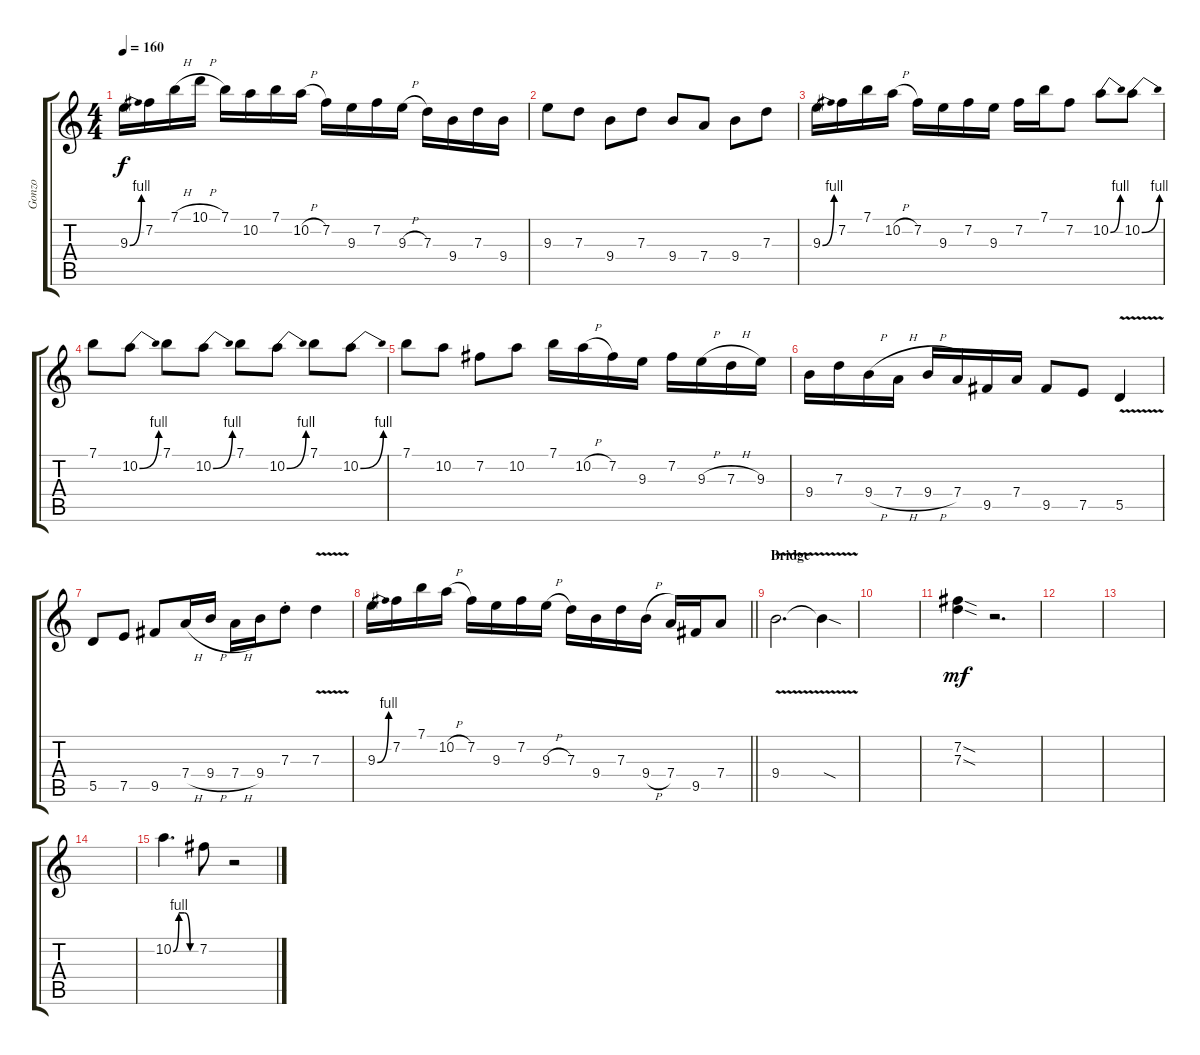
\track ("Gonzo" "Gonzo") {instrument distortionguitar}
\staff {score tabs}
\tuning (E4 B3 G3 D3 A2 E2) {hide}
\ts (4 4)
\tempo 160
\clef g2
\ks c
9.3{be (bend 0 0 60 4)}.16{dy f} 7.2.16 7.1{h}.16 10.1{h}.16 7.1.16 10.2.16 7.1.16 10.2{h}.16 7.2.16 9.3.16 7.2.16 9.3{h}.16 7.3.16 9.4.16 7.3.16 9.4.16 |
9.3.8 7.3.8 9.4.8 7.3.8 9.4.8 7.4.8 9.4.8 7.3.8 |
9.3{be (bend 0 0 60 4)}.16 7.2.16 7.1.16 10.2{h}.16 7.2.16 9.3.16 7.2.16 9.3.16 7.2.16 7.1.16 7.2.8 10.2{be (bend 0 0 60 4)}.8 10.2{be (bend 0 0 60 4)}.8 |
7.1.8 10.2{be (bend 0 0 60 4)}.8 7.1.8 10.2{be (bend 0 0 60 4)}.8 7.1.8 10.2{be (bend 0 0 60 4)}.8 7.1.8 10.2{be (bend 0 0 60 4)}.8 |
7.1.8 10.2.8 7.2.8 10.2.8 7.1.16 10.2{h}.16 7.2.16 9.3.16 7.2.16 9.3{h}.16 7.3{h}.16 9.3.16 |
9.4.16 7.3.16 9.4{h}.16 7.4{h}.16 9.4{h}.16 7.4.16 9.5.16 7.4.16 9.5.8 7.5.8 5.5{v}.4 |
5.5.8 7.5.8 9.5.8 7.4{h}.16 9.4{h}.16 7.4{h}.16 9.4.16 7.3{st}.8 7.3{v}.4 |
\barLineRight lightlight
9.3{be (bend 0 0 60 4)}.16 7.2.16 7.1.16 10.2{h}.16 7.2.16 9.3.16 7.2.16 9.3{h}.16 7.3.16 9.4.16 7.3.16 9.4{h}.16 7.4.16 9.5.16 7.4.8 |
\section ("" "Bridge")
9.4{v}.2{d} 9.4{sod t}.4 |
|
(7.2{sod} 7.3{sod}).4{dy mf} r.2{d} |
|
|
|
10.2{be (custom 0 0 15 4 30 4 45 0 60 0)}.4{d} 7.2.8 r.2
